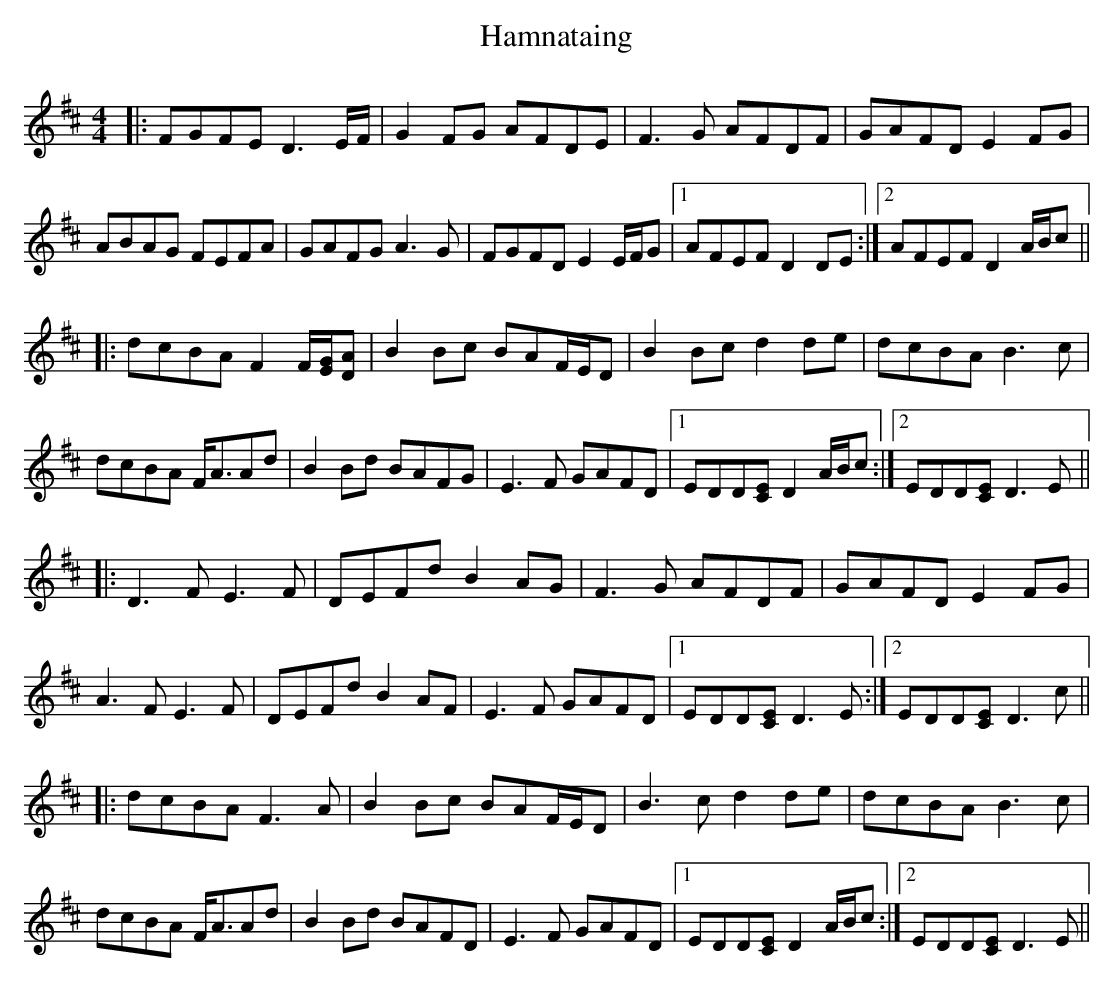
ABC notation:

X:1
T: Hamnataing
M: 4/4
L: 1/8
K: Dmaj
|:FGFE D3 E/F/|G2FG AFDE|F3G AFDF|GAFD E2FG|
ABAG FEFA|GAFG A3 G|FGFD E2 E/F/G|1 AFEF D2 DE:|2 AFEF D2 A/B/c||
|:dcBA F2 F/[GE]/[AD]|B2 Bc BAF/E/D|B2 Bc d2de|dcBA B3 c|
dcBA F<AAd|B2 Bd BAFG|E3F GAFD|1 EDD[CE] D2 A/B/c:|2 EDD[CE] D3E||
|:D3F E3F|DEFd B2 AG|F3G AFDF|GAFD E2FG|
A3F E3F|DEFd B2 AF|E3F GAFD|1 EDD[CE] D3 E:|2 EDD[CE] D3 c||
|:dcBA F3 A|B2 Bc BAF/E/D|B3c d2de|dcBA B3 c|
dcBA F<AAd|B2 Bd BAFD|E3F GAFD|1 EDD[CE] D2 A/B/c:|2 EDD[CE] D3E||
